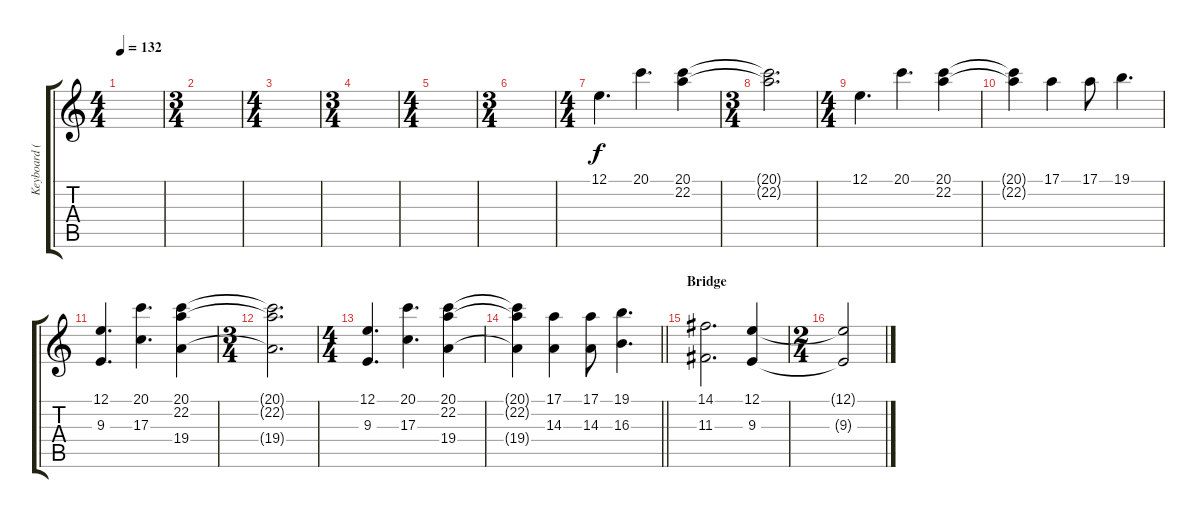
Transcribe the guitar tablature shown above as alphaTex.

\track ("Keyboard (strings)" "Keyboard (") {instrument stringensemble1}
\staff {score tabs}
\tuning (E4 B3 G3 D3 A2 E2) {hide}
\ts (4 4)
\tempo 132
\clef g2
\ks c
|
\ts (3 4)
|
\ts (4 4)
|
\ts (3 4)
|
\ts (4 4)
|
\ts (3 4)
|
\ts (4 4)
12.1.4{d} 20.1.4{d} (20.1 22.2).4 |
\ts (3 4)
(20.1{t} 22.2{t}).2{d} |
\ts (4 4)
12.1.4{d} 20.1.4{d} (20.1 22.2).4 |
(20.1{t} 22.2{t}).4 17.1.4 17.1.8 19.1.4{d} |
(12.1 9.3).4{d} (20.1 17.3).4{d} (20.1 22.2 19.4).4 |
\ts (3 4)
(20.1{t} 22.2{t} 19.4{t}).2{d} |
\ts (4 4)
(12.1 9.3).4{d} (20.1 17.3).4{d} (20.1 22.2 19.4).4 |
\barLineRight lightlight
(20.1{t} 22.2{t} 19.4{t}).4 (17.1 14.3).4 (17.1 14.3).8 (19.1 16.3).4{d} |
\section ("" "Bridge")
(14.1 11.3).2{d} (12.1 9.3).4 |
\ts (2 4)
(12.1{t} 9.3{t}).2
